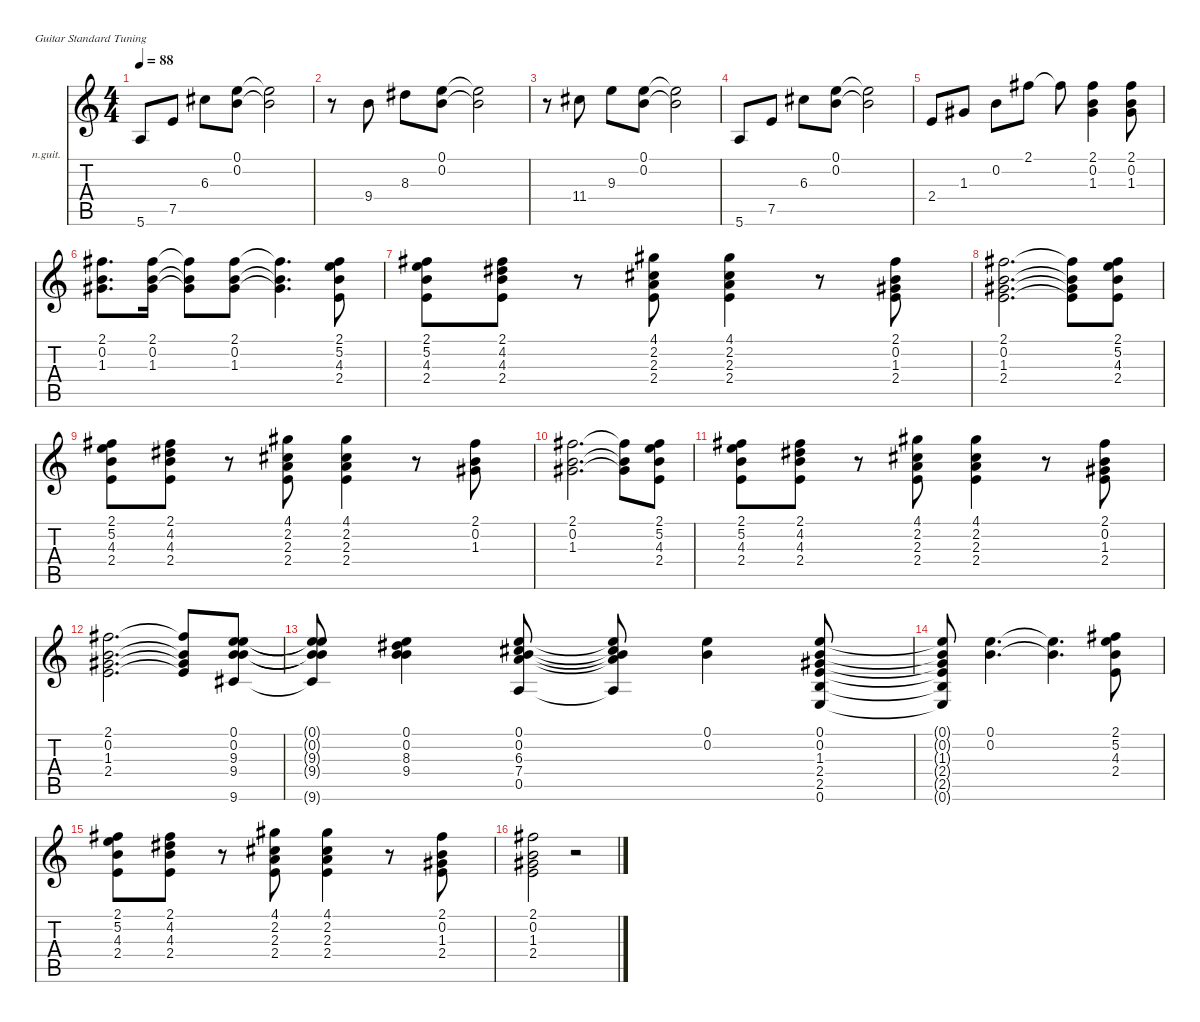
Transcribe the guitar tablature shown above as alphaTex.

\defaultSystemsLayout 4
\hideDynamics
\bracketExtendMode nobrackets
\firstSystemTrackNameOrientation horizontal
\otherSystemsTrackNameOrientation horizontal
\track ("Clean Guitar" "n.guit.") {instrument acousticguitarnylon}
\staff {score tabs}
\tuning (E4 B3 G3 D3 A2 E2)
\ts (4 4)
\tempo 88
\clef g2
\ks c
5.6.8{dy f} 7.5.8 6.3{acc #}.8 (0.1 0.2).8 (0.1{t} 0.2{t}).2 |
r.8 9.4.8 8.3{acc #}.8 (0.1 0.2).8 (0.1{t} 0.2{t}).2 |
r.8 11.4{acc #}.8 9.3.8 (0.1 0.2).8 (0.1{t} 0.2{t}).2 |
5.6.8 7.5.8 6.3{acc #}.8 (0.1 0.2).8 (0.1{t} 0.2{t}).2 |
2.4.8 1.3{acc #}.8 0.2.8 2.1{acc #}.8 2.1{t acc #}.8 (2.1{acc #} 0.2 1.3{acc #}).4 (2.1{acc #} 0.2 1.3{acc #}).8 |
(2.1{acc #} 0.2 1.3{acc #}).8{d} (2.1{acc #} 0.2 1.3{acc #}).16 (2.1{t acc #} 0.2{t} 1.3{t acc #}).8 (2.1{acc #} 0.2 1.3{acc #}).8 (2.1{t acc #} 0.2{t} 1.3{t acc #}).4{d} (2.1{acc #} 5.2 4.3 2.4).8 |
(2.1{acc #} 5.2 4.3 2.4).8 (2.1{acc #} 4.2{acc #} 4.3 2.4).8 r.8 (4.1{acc #} 2.2{acc #} 2.3 2.4).8 (4.1{acc #} 2.2{acc #} 2.3 2.4).4 r.8 (2.1{acc #} 0.2 1.3{acc #} 2.4).8 |
(2.1{acc #} 0.2 1.3{acc #} 2.4).2{d} (2.1{t acc #} 0.2{t} 1.3{t acc #} 2.4{t}).8 (2.1{acc #} 5.2 4.3 2.4).8 |
(2.1{acc #} 5.2 4.3 2.4).8 (2.1{acc #} 4.2{acc #} 4.3 2.4).8 r.8 (4.1{acc #} 2.2{acc #} 2.3 2.4).8 (4.1{acc #} 2.2{acc #} 2.3 2.4).4 r.8 (2.1{acc #} 0.2 1.3{acc #}).8 |
(2.1{acc #} 0.2 1.3{acc #}).2{d} (2.1{t acc #} 0.2{t} 1.3{t acc #}).8 (2.1{acc #} 5.2 4.3 2.4).8 |
(2.1{acc #} 5.2 4.3 2.4).8 (2.1{acc #} 4.2{acc #} 4.3 2.4).8 r.8 (4.1{acc #} 2.2{acc #} 2.3 2.4).8 (4.1{acc #} 2.2{acc #} 2.3 2.4).4 r.8 (2.1{acc #} 0.2 1.3{acc #} 2.4).8 |
(2.1{acc #} 0.2 1.3{acc #} 2.4).2{d} (2.1{t acc #} 0.2{t} 1.3{t acc #} 2.4{t}).8 (0.1 0.2 9.3 9.4 9.6{acc #}).8 |
(0.1{t} 0.2{t} 9.3{t} 9.4{t} 9.6{t acc #}).8 (0.1 0.2 8.3{acc #} 9.4).4 (0.1 0.2 6.3{acc #} 7.4 0.5).8 (0.1{t} 0.2{t} 6.3{t acc #} 7.4{t} 0.5{t}).8 (0.1 0.2).4 (0.1 0.2 1.3{acc #} 2.4 2.5 0.6).8 |
(0.1{t} 0.2{t} 1.3{t acc #} 2.4{t} 2.5{t} 0.6{t}).8 (0.1 0.2).4{d} (0.1{t} 0.2{t}).4{d} (2.1{acc #} 5.2 4.3 2.4).8 |
(2.1{acc #} 5.2 4.3 2.4).8 (2.1{acc #} 4.2{acc #} 4.3 2.4).8 r.8 (4.1{acc #} 2.2{acc #} 2.3 2.4).8 (4.1{acc #} 2.2{acc #} 2.3 2.4).4 r.8 (2.1{acc #} 0.2 1.3{acc #} 2.4).8 |
(2.1{acc #} 0.2 1.3{acc #} 2.4).2 r.2
